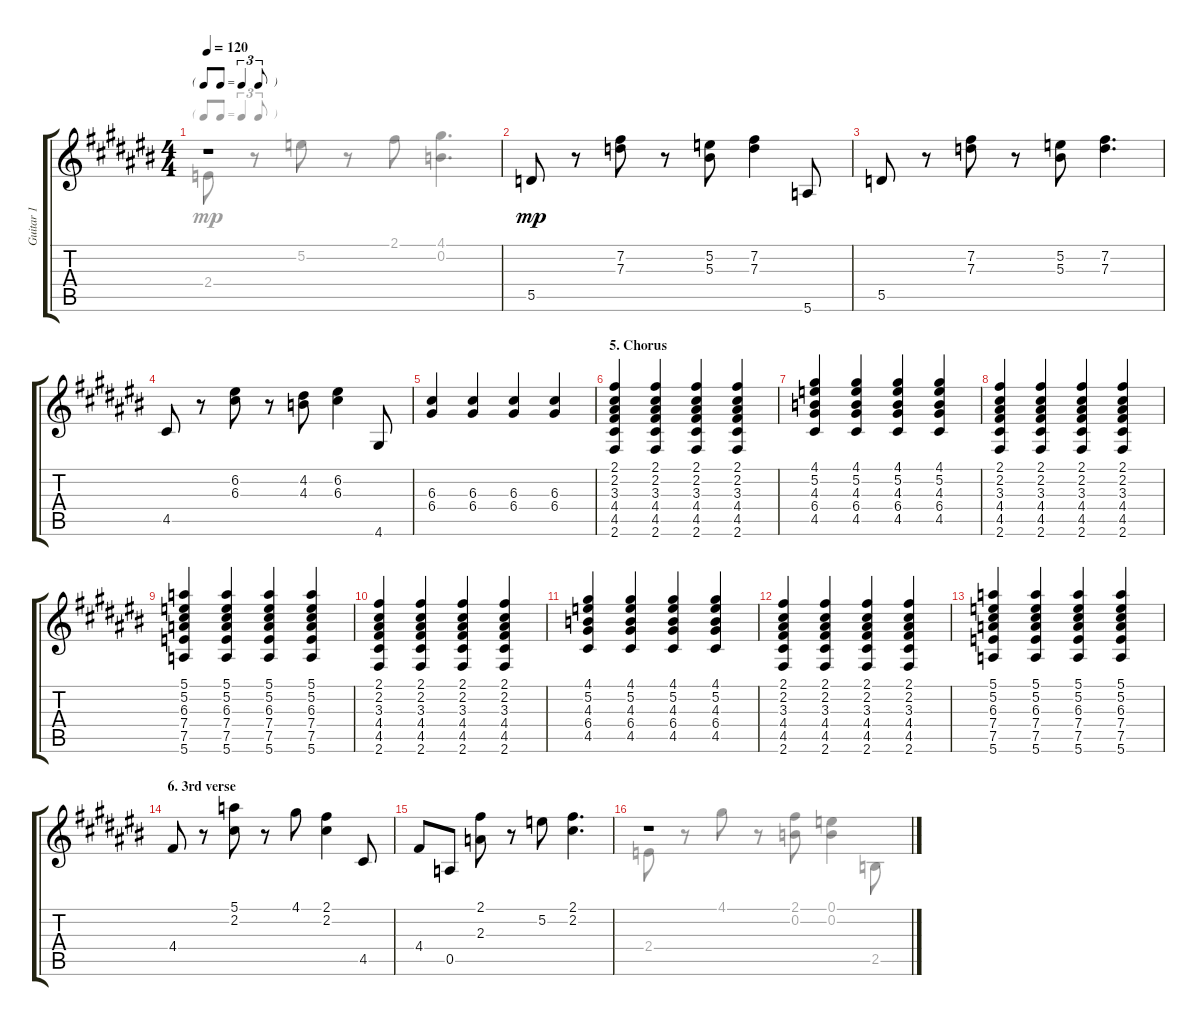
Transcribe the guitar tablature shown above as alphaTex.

\track ("Guitar 1" "Guitar 1") {mute instrument electricguitarclean}
\staff {score tabs}
\tuning (E4 B3 G3 D3 A2 E2) {hide}
\voice
\ts (4 4)
\tf triplet8th
\tempo 120
\clef g2
\ks c#
r.1{dy mp} |
5.5.8 r.8 (7.2 7.3).8 r.8 (5.2 5.3).8 (7.2 7.3).4 5.6.8 |
5.5.8 r.8 (7.2 7.3).8 r.8 (5.2 5.3).8 (7.2 7.3).4{d} |
4.5.8 r.8 (6.2 6.3).8 r.8 (4.2 4.3).8 (6.2 6.3).4 4.6.8 |
(6.3 6.4).4 (6.3 6.4).4 (6.3 6.4).4 (6.3 6.4).4 |
\section ("" "5. Chorus")
(2.1 2.2 3.3 4.4 4.5 2.6).4 (2.1 2.2 3.3 4.4 4.5 2.6).4 (2.1 2.2 3.3 4.4 4.5 2.6).4 (2.1 2.2 3.3 4.4 4.5 2.6).4 |
(4.1 5.2 4.3 6.4 4.5).4 (4.1 5.2 4.3 6.4 4.5).4 (4.1 5.2 4.3 6.4 4.5).4 (4.1 5.2 4.3 6.4 4.5).4 |
(2.1 2.2 3.3 4.4 4.5 2.6).4 (2.1 2.2 3.3 4.4 4.5 2.6).4 (2.1 2.2 3.3 4.4 4.5 2.6).4 (2.1 2.2 3.3 4.4 4.5 2.6).4 |
(5.1 5.2 6.3 7.4 7.5 5.6).4 (5.1 5.2 6.3 7.4 7.5 5.6).4 (5.1 5.2 6.3 7.4 7.5 5.6).4 (5.1 5.2 6.3 7.4 7.5 5.6).4 |
(2.1 2.2 3.3 4.4 4.5 2.6).4 (2.1 2.2 3.3 4.4 4.5 2.6).4 (2.1 2.2 3.3 4.4 4.5 2.6).4 (2.1 2.2 3.3 4.4 4.5 2.6).4 |
(4.1 5.2 4.3 6.4 4.5).4 (4.1 5.2 4.3 6.4 4.5).4 (4.1 5.2 4.3 6.4 4.5).4 (4.1 5.2 4.3 6.4 4.5).4 |
(2.1 2.2 3.3 4.4 4.5 2.6).4 (2.1 2.2 3.3 4.4 4.5 2.6).4 (2.1 2.2 3.3 4.4 4.5 2.6).4 (2.1 2.2 3.3 4.4 4.5 2.6).4 |
(5.1 5.2 6.3 7.4 7.5 5.6).4 (5.1 5.2 6.3 7.4 7.5 5.6).4 (5.1 5.2 6.3 7.4 7.5 5.6).4 (5.1 5.2 6.3 7.4 7.5 5.6).4 |
\section ("" "6. 3rd verse")
4.4.8 r.8 (5.1 2.2).8 r.8 4.1.8 (2.1 2.2).4 4.5.8 |
4.4.8 0.5.8 (2.1 2.3).8 r.8 5.2.8 (2.1 2.2).4{d} |
r.1
\voice
\clef g2
\ottava regular
\simile none
\ks c#
2.4.8{dy mp} r.8 5.2.8 r.8 2.1.8 (4.1 0.2).4{d} |
|
|
|
|
|
|
|
|
|
|
|
|
|
|
2.4.8 r.8 4.1.8 r.8 (2.1 0.2).8 (0.1 0.2).4 2.5.8
